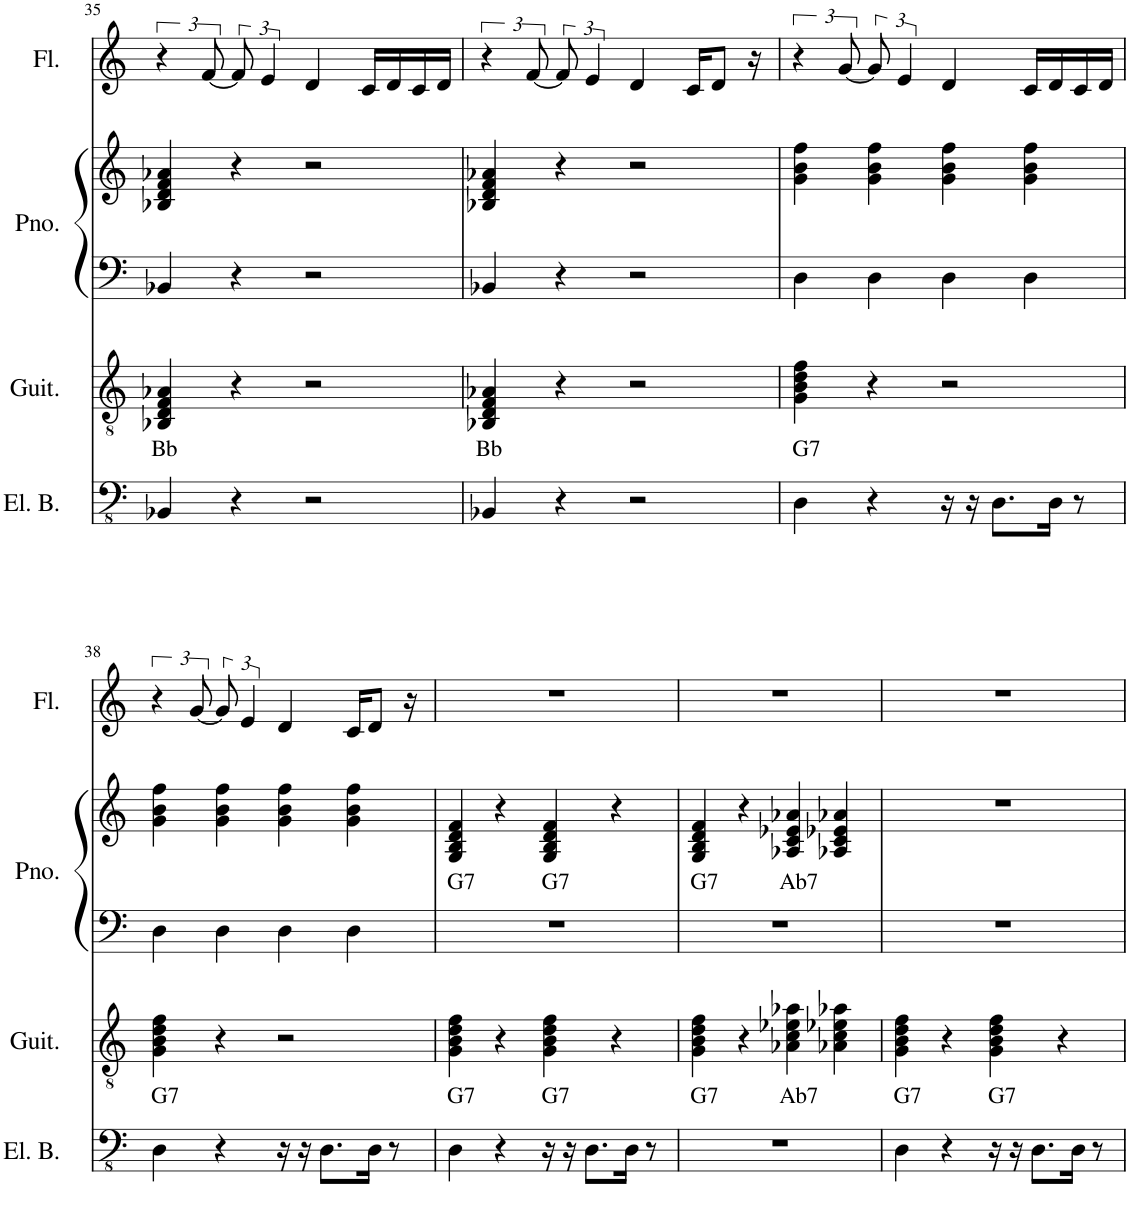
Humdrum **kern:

**kern	**kern	**text	**kern	**kern	**text	**kern
*part4	*part3	*part3	*part2	*part2	*part2	*part1
*staff5	*staff4	*staff4	*staff3	*staff2	*staff2	*staff1
*I"Electric Bass	*I"Guitar	*	*I"Piano	*	*	*I"Flute
*I'El. B.	*I'Guit.	*	*I'Pno.	*	*	*I'Fl.
!!LO:PB:g=z
*clefFv4	*clefGv2	*	*clefF4	*clefG2	*	*clefG2
*k[]	*k[]	*	*k[]	*k[]	*	*k[]
*M4/4	*M4/4	*	*M4/4	*M4/4	*	*M4/4
=35	=35	=35	=35	=35	=35	=35
!	!	!LO:LY:b	!	!	!	!
4BBB-X/	4BB-X/ 4D/ 4F/ 4A-X/	Bb	4BB-X/	4B-X/ 4d/ 4f/ 4a-X/	.	6r
.	.	.	.	.	.	[12f/
4r	4r	.	4r	4r	.	12f/]
.	.	.	.	.	.	6e/
2r	2r	.	2r	2r	.	4d/
.	.	.	.	.	.	16c/LL
.	.	.	.	.	.	16d/
.	.	.	.	.	.	16c/
.	.	.	.	.	.	16d/JJ
=36	=36	=36	=36	=36	=36	=36
!	!	!LO:LY:b	!	!	!	!
4BBB-X/	4BB-X/ 4D/ 4F/ 4A-X/	Bb	4BB-X/	4B-X/ 4d/ 4f/ 4a-X/	.	6r
.	.	.	.	.	.	[12f/
4r	4r	.	4r	4r	.	12f/]
.	.	.	.	.	.	6e/
2r	2r	.	2r	2r	.	4d/
.	.	.	.	.	.	16c/KL
.	.	.	.	.	.	8d/J
.	.	.	.	.	.	16r
=37	=37	=37	=37	=37	=37	=37
!	!	!LO:LY:b	!	!	!	!
4DD\	4G\ 4B\ 4d\ 4f\	G7	4D\	4g\ 4b\ 4ff\	.	6r
.	.	.	.	.	.	[12g/
4r	4r	.	4D\	4g\ 4b\ 4ff\	.	12g/]
.	.	.	.	.	.	6e/
16r	2r	.	4D\	4g\ 4b\ 4ff\	.	4d/
16r	.	.	.	.	.	.
8.DD\L	.	.	.	.	.	.
.	.	.	4D\	4g\ 4b\ 4ff\	.	16c/LL
16DD\Jk	.	.	.	.	.	16d/
8r	.	.	.	.	.	16c/
.	.	.	.	.	.	16d/JJ
!!LO:LB:g=z
=38	=38	=38	=38	=38	=38	=38
!	!	!LO:LY:b	!	!	!	!
4DD\	4G\ 4B\ 4d\ 4f\	G7	4D\	4g\ 4b\ 4ff\	.	6r
.	.	.	.	.	.	[12g/
4r	4r	.	4D\	4g\ 4b\ 4ff\	.	12g/]
.	.	.	.	.	.	6e/
16r	2r	.	4D\	4g\ 4b\ 4ff\	.	4d/
16r	.	.	.	.	.	.
8.DD\L	.	.	.	.	.	.
.	.	.	4D\	4g\ 4b\ 4ff\	.	16c/KL
16DD\Jk	.	.	.	.	.	8d/J
8r	.	.	.	.	.	.
.	.	.	.	.	.	16r
=39	=39	=39	=39	=39	=39	=39
!	!	!LO:LY:b	!	!	!LO:LY:b	!
4DD\	4G\ 4B\ 4d\ 4f\	G7	1r	4G/ 4B/ 4d/ 4f/	G7	1r
4r	4r	.	.	4r	.	.
!	!	!LO:LY:b	!	!	!LO:LY:b	!
16r	4G\ 4B\ 4d\ 4f\	G7	.	4G/ 4B/ 4d/ 4f/	G7	.
16r	.	.	.	.	.	.
8.DD\L	.	.	.	.	.	.
.	4r	.	.	4r	.	.
16DD\Jk	.	.	.	.	.	.
8r	.	.	.	.	.	.
=40	=40	=40	=40	=40	=40	=40
!	!	!LO:LY:b	!	!	!LO:LY:b	!
1r	4G\ 4B\ 4d\ 4f\	G7	1r	4G/ 4B/ 4d/ 4f/	G7	1r
.	4r	.	.	4r	.	.
!	!	!LO:LY:b	!	!	!LO:LY:b	!
.	4A-X\ 4c\ 4e-X\ 4a-X\	Ab7	.	4A-X/ 4c/ 4e-X/ 4a-X/	Ab7	.
.	4A-X\ 4c\ 4e-X\ 4a-X\	.	.	4A-X/ 4c/ 4e-X/ 4a-X/	.	.
=41	=41	=41	=41	=41	=41	=41
!	!	!LO:LY:b	!	!	!	!
4DD\	4G\ 4B\ 4d\ 4f\	G7	1r	1r	.	1r
4r	4r	.	.	.	.	.
!	!	!LO:LY:b	!	!	!	!
16r	4G\ 4B\ 4d\ 4f\	G7	.	.	.	.
16r	.	.	.	.	.	.
8.DD\L	.	.	.	.	.	.
.	4r	.	.	.	.	.
16DD\Jk	.	.	.	.	.	.
8r	.	.	.	.	.	.
=	=	=	=	=	=	=
*-	*-	*-	*-	*-	*-	*-
